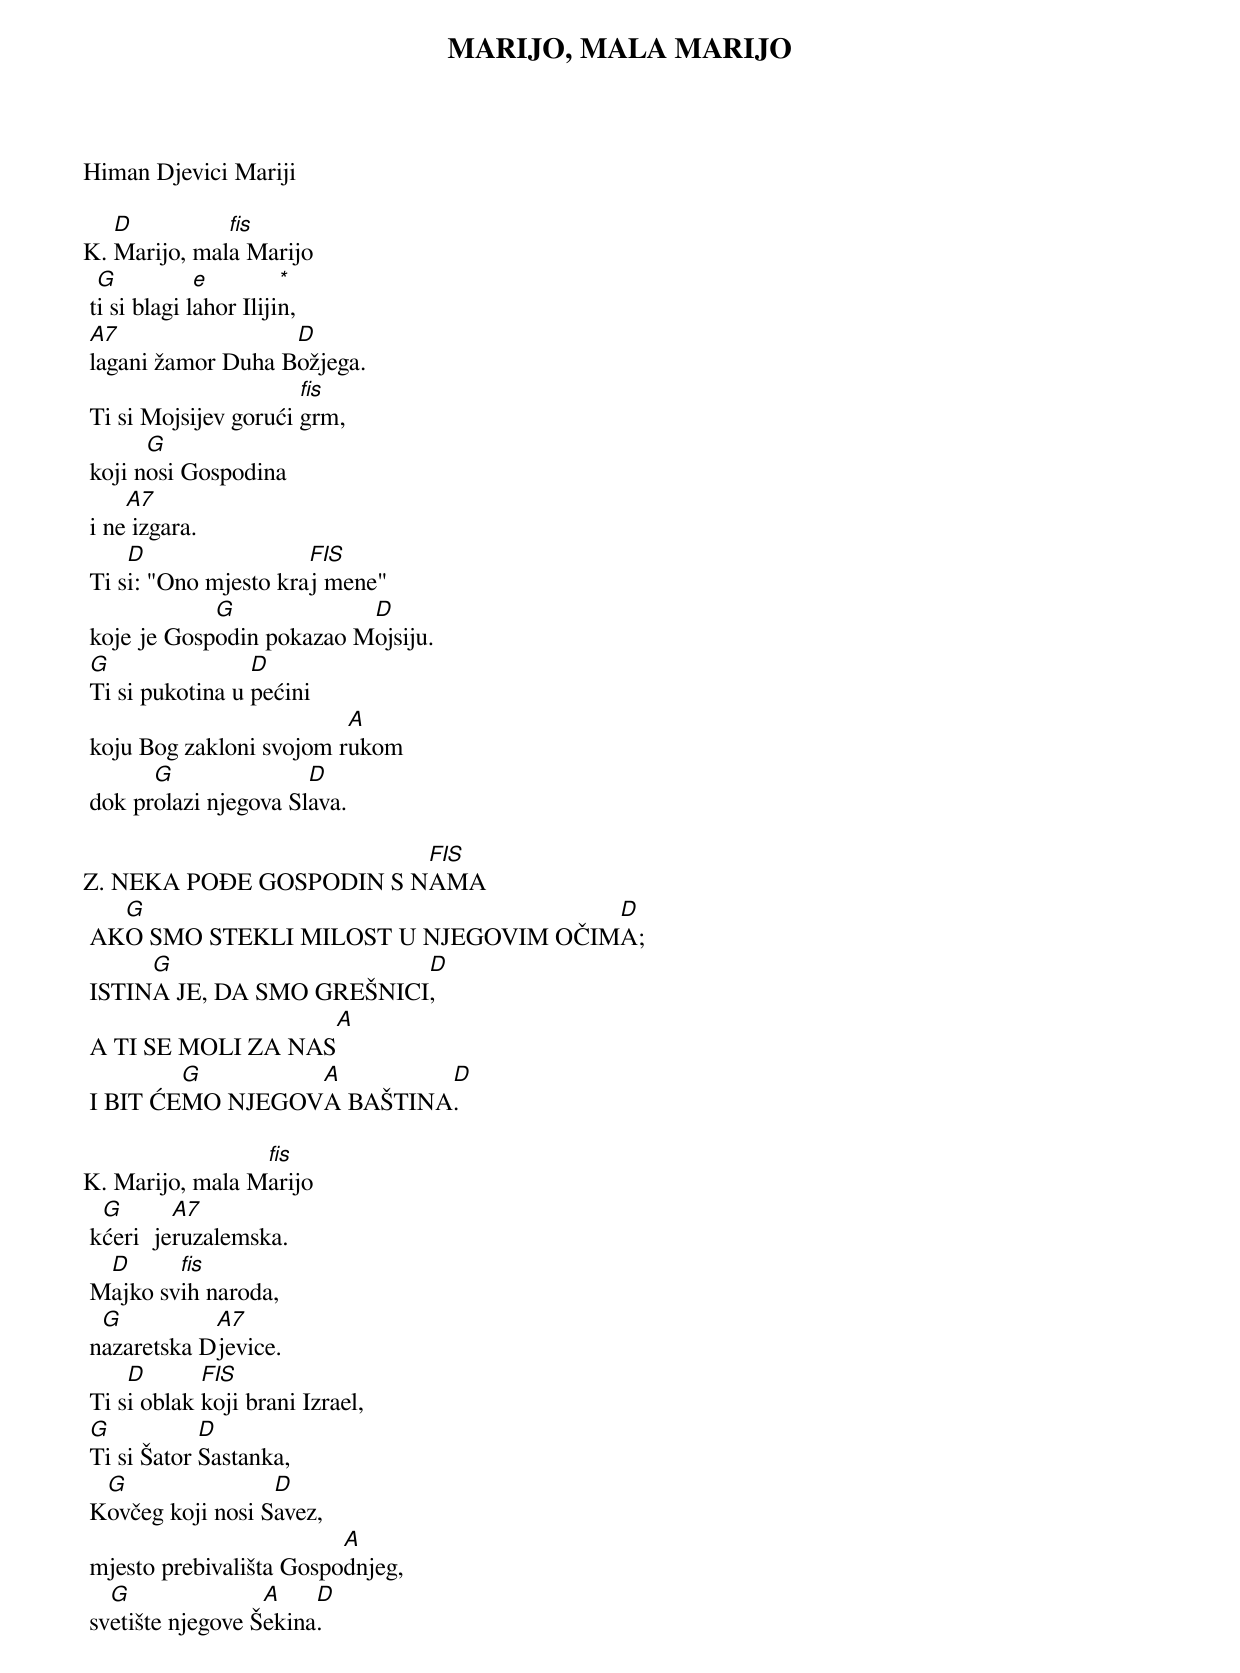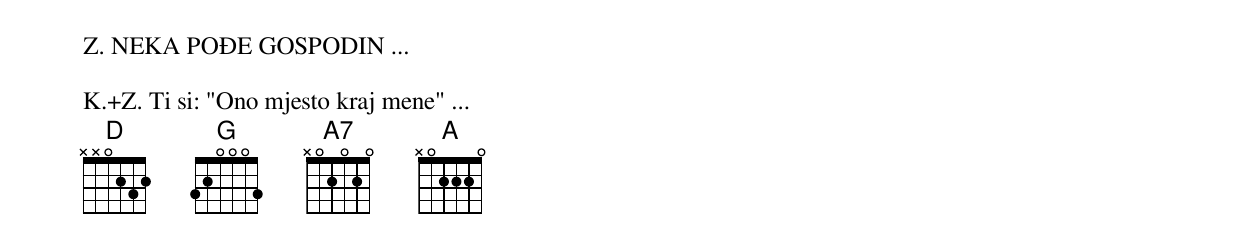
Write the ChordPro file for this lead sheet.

{title: MARIJO, MALA MARIJO}

Himan Djevici Mariji

K.	[D]Marijo, mal[fis]a Marijo
	t[G]i si blagi l[e]ahor Iliji[*]n,
	[A7]lagani žamor Duha B[D]ožjega.
	Ti si Mojsijev gorući [fis]grm,
	koji n[G]osi Gospodina
	i ne[A7] izgara.
	Ti s[D]i: "Ono mjesto kra[FIS]j mene"
	koje je Gosp[G]odin pokazao M[D]ojsiju.
	[G]Ti si pukotina u [D]pećini
	koju Bog zakloni svojom r[A]ukom
	dok pr[G]olazi njegova Sl[D]ava.

Z.	NEKA POÐE GOSPODIN S N[FIS]AMA
	AK[G]O SMO STEKLI MILOST U NJEGOVIM OČIM[D]A;
	ISTIN[G]A JE, DA SMO GREŠNICI[D],
	A TI SE MOLI ZA NAS[A]
	I BIT ĆE[G]MO NJEGOV[A]A BAŠTINA[D].

K.	Marijo, mala M[fis]arijo
	k[G]ćeri  je[A7]ruzalemska.
	M[D]ajko sv[fis]ih naroda,
	n[G]azaretska D[A7]jevice.
	Ti s[D]i oblak [FIS]koji brani Izrael,
	[G]Ti si Šator [D]Sastanka,
	K[G]ovčeg koji nosi S[D]avez,
	mjesto prebivališta Gospo[A]dnjeg,
	sv[G]etište njegove Š[A]ekina[D].

Z.	NEKA POÐE GOSPODIN ...

K.+Z.	Ti si: "Ono mjesto kraj mene" ...
